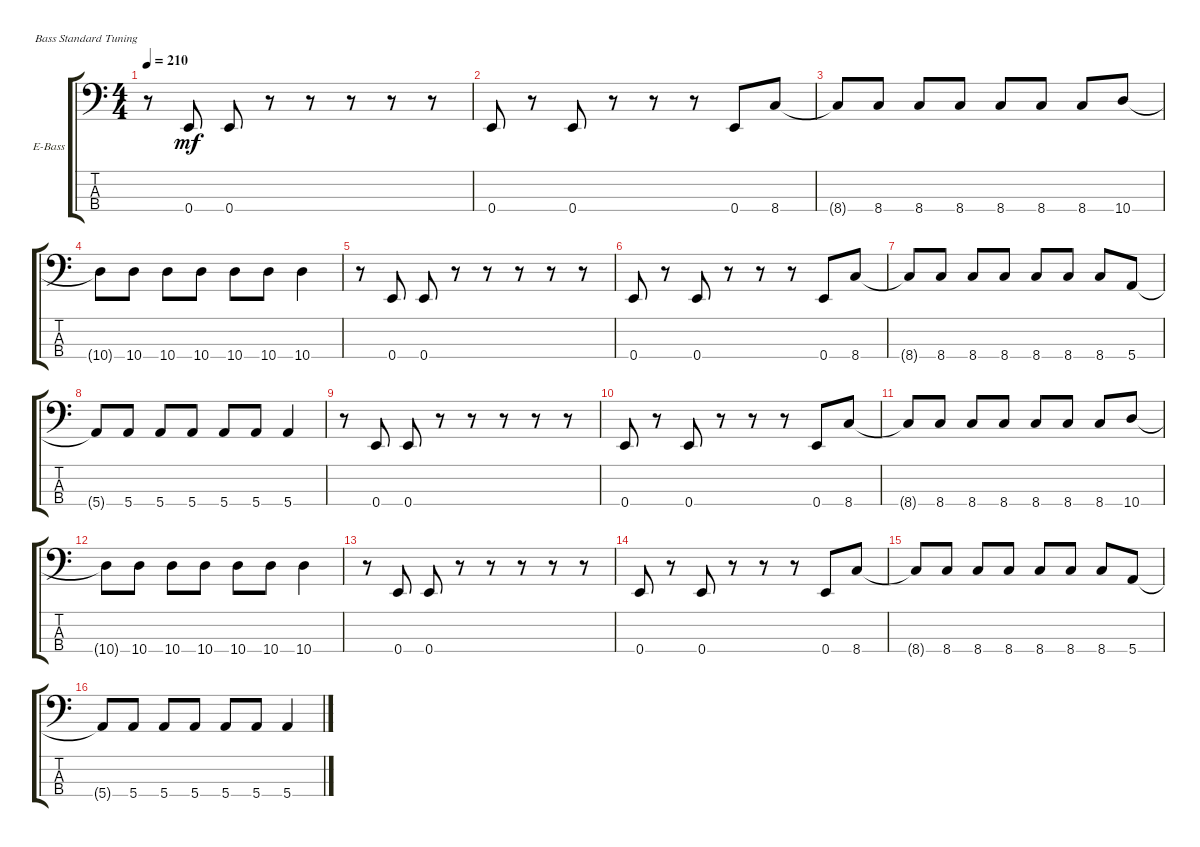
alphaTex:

\defaultSystemsLayout 4
\bracketExtendMode groupsimilarinstruments
\firstSystemTrackNameOrientation horizontal
\otherSystemsTrackNameOrientation horizontal
\track ("Electric Bass" "E-Bass") {instrument electricbassfinger}
\staff {score tabs}
\tuning (G2 D2 A1 E1)
\ts (4 4)
\tempo 210
\clef f4
\ks c
r.8{dy mf} 0.4.8 0.4.8 r.8 r.8 r.8 r.8 r.8 |
0.4.8 r.8 0.4.8 r.8 r.8 r.8 0.4.8 8.4.8 |
8.4{t}.8 8.4.8 8.4.8 8.4.8 8.4.8 8.4.8 8.4.8 10.4.8 |
10.4{t}.8 10.4.8 10.4.8 10.4.8 10.4.8 10.4.8 10.4.4 |
r.8 0.4.8 0.4.8 r.8 r.8 r.8 r.8 r.8 |
0.4.8 r.8 0.4.8 r.8 r.8 r.8 0.4.8 8.4.8 |
8.4{t}.8 8.4.8 8.4.8 8.4.8 8.4.8 8.4.8 8.4.8 5.4.8 |
5.4{t}.8 5.4.8 5.4.8 5.4.8 5.4.8 5.4.8 5.4.4 |
r.8 0.4.8 0.4.8 r.8 r.8 r.8 r.8 r.8 |
0.4.8 r.8 0.4.8 r.8 r.8 r.8 0.4.8 8.4.8 |
8.4{t}.8 8.4.8 8.4.8 8.4.8 8.4.8 8.4.8 8.4.8 10.4.8 |
10.4{t}.8 10.4.8 10.4.8 10.4.8 10.4.8 10.4.8 10.4.4 |
r.8 0.4.8 0.4.8 r.8 r.8 r.8 r.8 r.8 |
0.4.8 r.8 0.4.8 r.8 r.8 r.8 0.4.8 8.4.8 |
8.4{t}.8 8.4.8 8.4.8 8.4.8 8.4.8 8.4.8 8.4.8 5.4.8 |
5.4{t}.8 5.4.8 5.4.8 5.4.8 5.4.8 5.4.8 5.4.4
